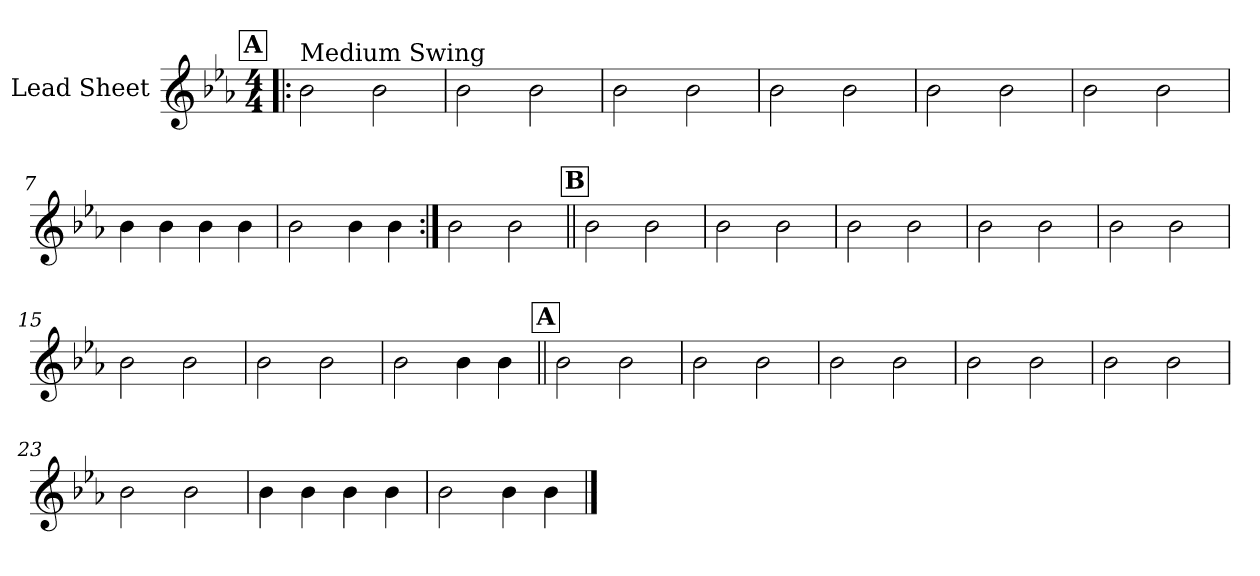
**kern
*part1
*staff1
*I"Lead Sheet
*clefG2
*k[b-e-a-]
*E-:
*M4/4
!!LO:REH:place=s1:a:fs=14:t=A
=1!|:
!LO:TX:a:t=Medium Swing
2b-\
2b-\
=2
2b-\
2b-\
=3
2b-\
2b-\
=4
2b-\
2b-\
!!LO:LB:g=z
=5
2b-\
2b-\
=6
2b-\
2b-\
=7
4b-\
4b-\
4b-\
4b-\
=8
2b-\
4b-\
4b-\
=9:|!
2b-\
2b-\
!!LO:LB:g=z
!!LO:REH:place=s1:a:fs=14:t=B
=10||
2b-\
2b-\
=11
2b-\
2b-\
=12
2b-\
2b-\
=13
2b-\
2b-\
!!LO:LB:g=z
=14
2b-\
2b-\
=15
2b-\
2b-\
=16
2b-\
2b-\
=17
2b-\
4b-\
4b-\
!!LO:LB:g=z
!!LO:REH:place=s1:a:fs=14:t=A
=18||
2b-\
2b-\
=19
2b-\
2b-\
=20
2b-\
2b-\
=21
2b-\
2b-\
!!LO:LB:g=z
=22
2b-\
2b-\
=23
2b-\
2b-\
=24
4b-\
4b-\
4b-\
4b-\
=25
2b-\
4b-\
4b-\
==
*-
